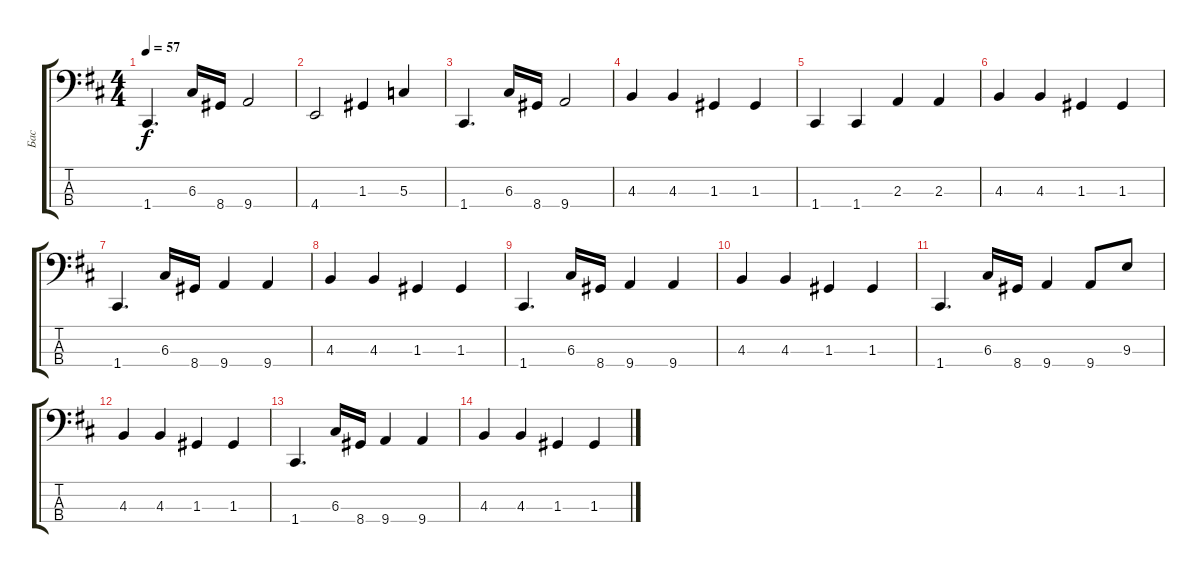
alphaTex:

\track ("Бас" "Бас") {instrument electricbassfinger}
\staff {score tabs}
\tuning (F2 C2 G1 C1) {hide}
\ts (4 4)
\tempo 57
\clef f4
\ks d
1.4.4{d dy f} 6.3.16 8.4.16 9.4.2 |
4.4.2 1.3.4 5.3.4 |
1.4.4{d} 6.3.16 8.4.16 9.4.2 |
4.3.4 4.3.4 1.3.4 1.3.4 |
1.4.4 1.4.4 2.3.4 2.3.4 |
4.3.4 4.3.4 1.3.4 1.3.4 |
1.4.4{d} 6.3.16 8.4.16 9.4.4 9.4.4 |
4.3.4 4.3.4 1.3.4 1.3.4 |
1.4.4{d} 6.3.16 8.4.16 9.4.4 9.4.4 |
4.3.4 4.3.4 1.3.4 1.3.4 |
1.4.4{d} 6.3.16 8.4.16 9.4.4 9.4.8 9.3.8 |
4.3.4 4.3.4 1.3.4 1.3.4 |
1.4.4{d} 6.3.16 8.4.16 9.4.4 9.4.4 |
4.3.4 4.3.4 1.3.4 1.3.4
